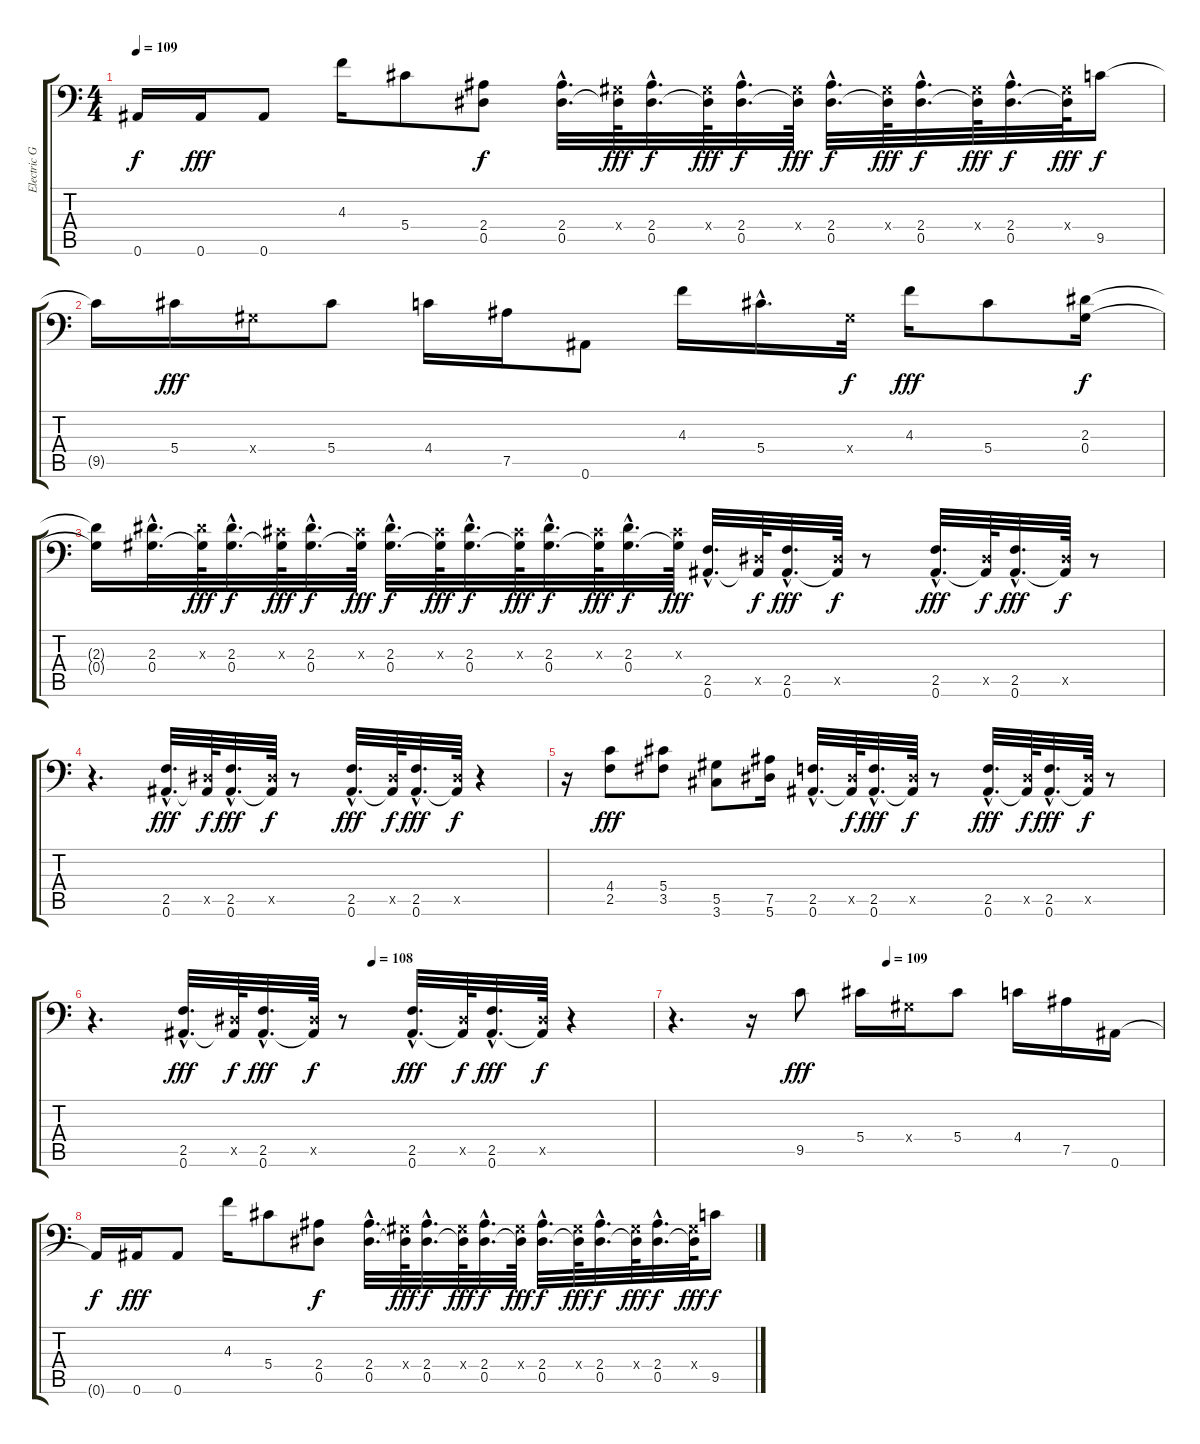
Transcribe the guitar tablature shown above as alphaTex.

\track ("Electric Guitar 3" "Electric G") {instrument distortionguitar}
\staff {score tabs}
\tuning (Bb3 F3 Db3 Ab2 Eb2 Bb1) {hide}
\ts (4 4)
\tempo 109
\clef f4
\ks c
0.6{t}.16{dy f} 0.6.16{dy fff} 0.6.8 4.3.16 5.4.8 (2.4 0.5).8{dy f} (2.4{hac} 0.5{hac}).32{d} (0.4{x} 0.5{t}).64{dy fff} (2.4{hac} 0.5{hac}).32{d dy f} (0.4{x} 0.5{t}).64{dy fff} (2.4{hac} 0.5{hac}).32{d dy f} (0.4{x} 0.5{t}).64{dy fff} (2.4{hac} 0.5{hac}).32{d dy f} (0.4{x} 0.5{t}).64{dy fff} (2.4{hac} 0.5{hac}).32{d dy f} (0.4{x} 0.5{t}).64{dy fff} (2.4{hac} 0.5{hac}).32{d dy f} (0.4{x} 0.5{t}).64{dy fff} 9.5.16{dy f} |
9.5{t}.16 5.4.16{dy fff} 0.4{x}.16 5.4.8 4.4.16 7.5.16 0.6.8 4.3.16 5.4{hac}.16{d} 0.4{x}.32{dy f} 4.3.16{dy fff} 5.4.8 (2.3 0.4).16{dy f} |
(2.3{t} 0.4{t}).16 (2.3{hac} 0.4{hac}).32{d} (2.3{x} 0.4{t}).64{dy fff} (2.3{hac} 0.4{hac}).32{d dy f} (0.3{x} 0.4{t}).64{dy fff} (2.3{hac} 0.4{hac}).32{d dy f} (0.3{x} 0.4{t}).64{dy fff} (2.3{hac} 0.4{hac}).32{d dy f} (0.3{x} 0.4{t}).64{dy fff} (2.3{hac} 0.4{hac}).32{d dy f} (0.3{x} 0.4{t}).64{dy fff} (2.3{hac} 0.4{hac}).32{d dy f} (0.3{x} 0.4{t}).64{dy fff} (2.3{hac} 0.4{hac}).32{d dy f} (0.3{x} 0.4{t}).64{dy fff} (2.5{hac} 0.6{hac}).32{d} (0.5{x} 0.6{t}).64{dy f} (2.5{hac} 0.6{hac}).32{d dy fff} (0.5{x} 0.6{t}).64{dy f} r.8 (2.5{hac} 0.6{hac}).32{d dy fff} (0.5{x} 0.6{t}).64{dy f} (2.5{hac} 0.6{hac}).32{d dy fff} (0.5{x} 0.6{t}).64{dy f} r.8 |
r.4{d} (2.5{hac} 0.6{hac}).32{d dy fff} (0.5{x} 0.6{t}).64{dy f} (2.5{hac} 0.6{hac}).32{d dy fff} (0.5{x} 0.6{t}).64{dy f} r.8 (2.5{hac} 0.6{hac}).32{d dy fff} (0.5{x} 0.6{t}).64{dy f} (2.5{hac} 0.6{hac}).32{d dy fff} (0.5{x} 0.6{t}).64{dy f} r.4 |
r.16 (4.4 2.5).8{dy fff} (5.4 3.5).8 (5.5 3.6).8 (7.5 5.6).16 (2.5{hac} 0.6{hac}).32{d} (0.5{x} 0.6{t}).64{dy f} (2.5{hac} 0.6{hac}).32{d dy fff} (0.5{x} 0.6{t}).64{dy f} r.8 (2.5{hac} 0.6{hac}).32{d dy fff} (0.5{x} 0.6{t}).64{dy f} (2.5{hac} 0.6{hac}).32{d dy fff} (0.5{x} 0.6{t}).64{dy f} r.8 |
\tempo (108 0.5)
r.4{d} (2.5{hac} 0.6{hac}).32{d dy fff} (0.5{x} 0.6{t}).64{dy f} (2.5{hac} 0.6{hac}).32{d dy fff} (0.5{x} 0.6{t}).64{dy f} r.8 (2.5{hac} 0.6{hac}).32{d dy fff} (0.5{x} 0.6{t}).64{dy f} (2.5{hac} 0.6{hac}).32{d dy fff} (0.5{x} 0.6{t}).64{dy f} r.4 |
\tempo (109 0.4375)
r.4{d} r.16 9.5.8{dy fff} 5.4.16 0.4{x}.16 5.4.8 4.4.16 7.5.16 0.6.16 |
0.6{t}.16{dy f} 0.6.16{dy fff} 0.6.8 4.3.16 5.4.8 (2.4 0.5).8{dy f} (2.4{hac} 0.5{hac}).32{d} (0.4{x} 0.5{t}).64{dy fff} (2.4{hac} 0.5{hac}).32{d dy f} (0.4{x} 0.5{t}).64{dy fff} (2.4{hac} 0.5{hac}).32{d dy f} (0.4{x} 0.5{t}).64{dy fff} (2.4{hac} 0.5{hac}).32{d dy f} (0.4{x} 0.5{t}).64{dy fff} (2.4{hac} 0.5{hac}).32{d dy f} (0.4{x} 0.5{t}).64{dy fff} (2.4{hac} 0.5{hac}).32{d dy f} (0.4{x} 0.5{t}).64{dy fff} 9.5.16{dy f}
